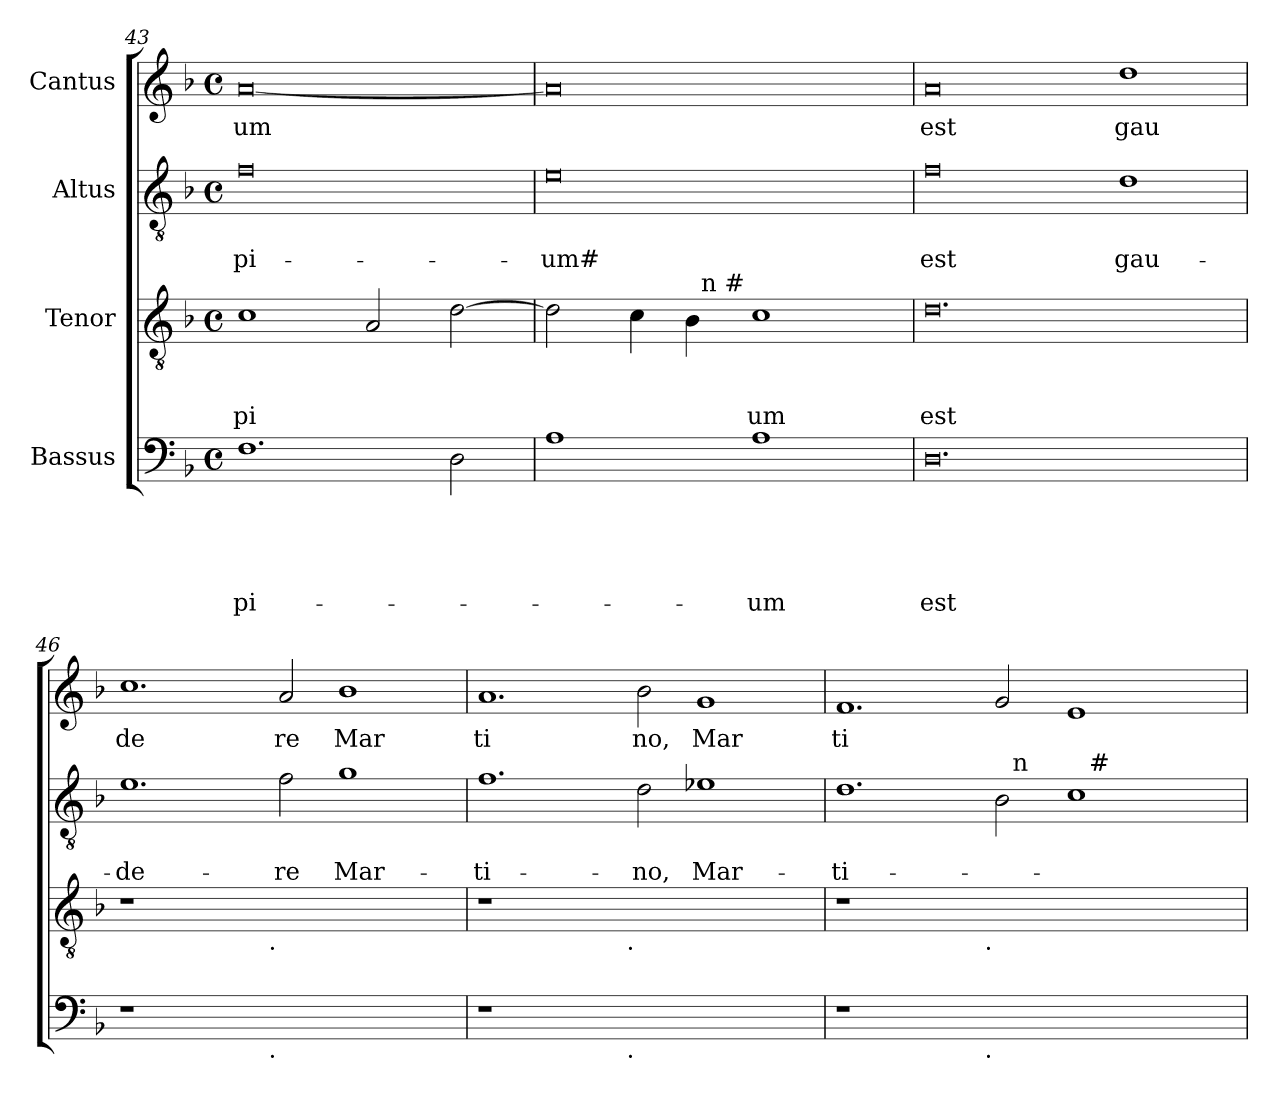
**kern	**text	**text	**text	**text	**text	**kern	**text	**text	**text	**kern	**text	**text	**kern	**text
*part4	*part4	*part4	*part4	*part4	*part4	*part3	*part3	*part3	*part3	*part2	*part2	*part2	*part1	*part1
*staff4	*staff4	*staff4	*staff4	*staff4	*staff4	*staff3	*staff3	*staff3	*staff3	*staff2	*staff2	*staff2	*staff1	*staff1
*I"Bassus	*	*	*	*	*	*I"Tenor	*	*	*	*I"Altus	*	*	*I"Cantus	*
*clefF4	*	*	*	*	*	*clefGv2	*	*	*	*clefGv2	*	*	*clefG2	*
*k[b-]	*	*	*	*	*	*k[b-]	*	*	*	*k[b-]	*	*	*k[b-]	*
*F:	*	*	*	*	*	*F:	*	*	*	*F:	*	*	*F:	*
*M4/4	*	*	*	*	*	*M4/4	*	*	*	*M4/4	*	*	*M4/4	*
*met(c)	*	*	*	*	*	*met(c)	*	*	*	*met(c)	*	*	*met(c)	*
=43	=43	=43	=43	=43	=43	=43	=43	=43	=43	=43	=43	=43	=43	=43
!	!	!	!	!	!LO:LY:b	!	!	!	!LO:LY:b	!	!	!LO:LY:b	!	!LO:LY:b
1.F	.	.	.	.	pi-	1c	.	.	pi	0f	.	pi-	[<0a	um
.	.	.	.	.	.	2A/	.	.	.	.	.	.	.	.
2D\	.	.	.	.	.	[>2d\	.	.	.	.	.	.	.	.
=44	=44	=44	=44	=44	=44	=44	=44	=44	=44	=44	=44	=44	=44	=44
!	!	!	!	!	!	!	!	!	!	!	!	!LO:LY:b	!	!
*	*	*	*	*	*	*^	*	*	*	*	*	*	*	*
1A	.	.	.	.	.	2d\]	2ryy	.	.	.	0e	.	-um#	0a]	.
.	.	.	.	.	.	4c\	4ryy	.	.	.	.	.	.	.	.
.	.	.	.	.	.	4B-\	32ryy	.	.	.	.	.	.	.	.
!	!	!	!	!	!	!	!LO:TX:a:t=n #	!	!	!	!	!	!	!	!
.	.	.	.	.	.	.	1ryy	.	.	.	.	.	.	.	.
!	!	!	!	!	!LO:LY:b	!	!	!	!	!LO:LY:b	!	!	!	!	!
1A	.	.	.	.	-um	1c	.	.	.	um	.	.	.	.	.
.	.	.	.	.	.	.	8..ryy	.	.	.	.	.	.	.	.
=45	=45	=45	=45	=45	=45	=45	=45	=45	=45	=45	=45	=45	=45	=45	=45
!	!	!	!	!	!LO:LY:b	!	!	!	!	!LO:LY:b	!	!	!LO:LY:b	!	!LO:LY:b
*	*	*	*	*	*	*v	*v	*	*	*	*	*	*	*	*
0.D	.	.	.	.	est	0.d	.	.	est	0f	.	est	0a	est
!	!	!	!	!	!	!	!	!	!	!	!	!LO:LY:b	!	!LO:LY:b
.	.	.	.	.	.	.	.	.	.	1d	.	gau-	1dd	gau
=46	=46	=46	=46	=46	=46	=46	=46	=46	=46	=46	=46	=46	=46	=46
!	!	!	!	!	!	!	!	!	!	!	!	!LO:LY:b	!	!LO:LY:b
1r	.	.	.	.	.	1r	.	.	.	1.e	.	-de-	1.cc	de
4...ryy	.	.	.	.	.	4...ryy	.	.	.	.	.	.	.	.
!	!	!	!	!	!	!LO:TX:b:t=.	!	!	!	!	!	!	!	!
!LO:TX:b:t=.	!	!	!	!	!	!	!	!	!	!	!	!	!	!
1ryy	.	.	.	.	.	1ryy	.	.	.	.	.	.	.	.
!	!	!	!	!	!	!	!	!	!	!	!	!LO:LY:b	!	!LO:LY:b
.	.	.	.	.	.	.	.	.	.	2f\	.	-re	2a/	re
!	!	!	!	!	!	!	!	!	!	!	!	!LO:LY:b	!	!LO:LY:b
.	.	.	.	.	.	.	.	.	.	1g	.	Mar-	1b-	Mar
2ryy	.	.	.	.	.	2ryy	.	.	.	.	.	.	.	.
32ryy	.	.	.	.	.	32ryy	.	.	.	.	.	.	.	.
=47	=47	=47	=47	=47	=47	=47	=47	=47	=47	=47	=47	=47	=47	=47
!	!	!	!	!	!	!	!	!	!	!	!	!LO:LY:b	!	!LO:LY:b
1r	.	.	.	.	.	1r	.	.	.	1.f	.	-ti-	1.a	ti
4...ryy	.	.	.	.	.	4...ryy	.	.	.	.	.	.	.	.
!	!	!	!	!	!	!LO:TX:b:t=.	!	!	!	!	!	!	!	!
!LO:TX:b:t=.	!	!	!	!	!	!	!	!	!	!	!	!	!	!
1ryy	.	.	.	.	.	1ryy	.	.	.	.	.	.	.	.
!	!	!	!	!	!	!	!	!	!	!	!	!LO:LY:b	!	!LO:LY:b
.	.	.	.	.	.	.	.	.	.	2d\	.	-no,	2b-\	no,
!	!	!	!	!	!	!	!	!	!	!	!	!LO:LY:b	!	!LO:LY:b
.	.	.	.	.	.	.	.	.	.	1e-X	.	Mar-	1g	Mar
2ryy	.	.	.	.	.	2ryy	.	.	.	.	.	.	.	.
32ryy	.	.	.	.	.	32ryy	.	.	.	.	.	.	.	.
=48	=48	=48	=48	=48	=48	=48	=48	=48	=48	=48	=48	=48	=48	=48
!	!	!	!	!	!	!	!	!	!	!	!	!LO:LY:b	!	!LO:LY:b
*	*	*	*	*	*	*	*	*	*	*^	*	*	*	*
*	*	*	*	*	*	*	*	*	*	*	*^	*	*	*	*
1r	.	.	.	.	.	1r	.	.	.	1.d	1ryy	1ryy	.	-ti-	1.f	ti
4...ryy	.	.	.	.	.	4...ryy	.	.	.	.	2ryy	1ryy	.	.	.	.
!	!	!	!	!	!	!LO:TX:b:t=.	!	!	!	!	!	!	!	!	!	!
!LO:TX:b:t=.	!	!	!	!	!	!	!	!	!	!	!	!	!	!	!	!
1ryy	.	.	.	.	.	1ryy	.	.	.	.	.	.	.	.	.	.
.	.	.	.	.	.	.	.	.	.	2B-\	16ryy	.	.	.	2g/	.
!	!	!	!	!	!	!	!	!	!	!	!LO:TX:a:t=n	!	!	!	!	!
.	.	.	.	.	.	.	.	.	.	.	1ryy	.	.	.	.	.
.	.	.	.	.	.	.	.	.	.	1c	.	16.ryy	.	.	1e	.
!	!	!	!	!	!	!	!	!	!	!	!	!LO:TX:a:t=#	!	!	!	!
.	.	.	.	.	.	.	.	.	.	.	.	2ryy	.	.	.	.
2ryy	.	.	.	.	.	2ryy	.	.	.	.	.	.	.	.	.	.
.	.	.	.	.	.	.	.	.	.	.	4..ryy	.	.	.	.	.
.	.	.	.	.	.	.	.	.	.	.	.	4ryy	.	.	.	.
.	.	.	.	.	.	.	.	.	.	.	.	8ryy	.	.	.	.
32ryy	.	.	.	.	.	32ryy	.	.	.	.	.	32ryy	.	.	.	.
*	*	*	*	*	*	*	*	*	*	*v	*v	*v	*	*	*	*
=	=	=	=	=	=	=	=	=	=	=	=	=	=	=
*-	*-	*-	*-	*-	*-	*-	*-	*-	*-	*-	*-	*-	*-	*-
